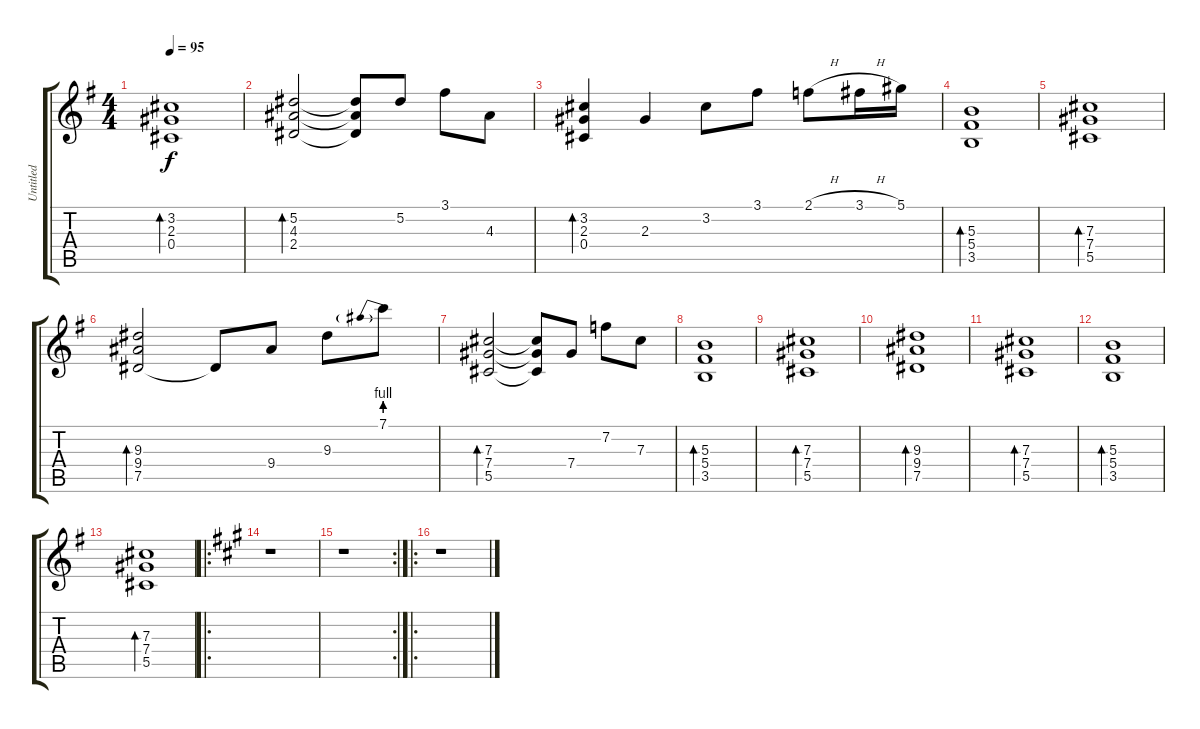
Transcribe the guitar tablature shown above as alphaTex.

\track ("Untitled" "Untitled") {instrument acousticguitarsteel}
\staff {score tabs}
\tuning (Eb4 Bb3 Gb3 Db3 Ab2 Eb2) {hide}
\ts (4 4)
\tempo 95
\clef g2
\ks g
(3.2 2.3 0.4).1{bd 30 dy f} |
(5.2 4.3 2.4).2{bd 30} (5.2{t} 4.3{t} 2.4{t}).8 5.2.8 3.1.8 4.3.8 |
(3.2 2.3 0.4).4{bd 30} 2.3.4 3.2.8 3.1.8 2.1{h}.8 3.1{h}.16 5.1.16 |
(5.3 5.4 3.5).1{bd 30} |
(7.3 7.4 5.5).1{bd 30} |
(9.3 9.4 7.5).2{bd 30} 7.5{t}.8 9.4.8 9.3.8 7.1{be (prebend 0 4 60 4)}.8 |
(7.3 7.4 5.5).2{bd 30} (7.3{t} 7.4{t} 5.5{t}).8 7.4.8 7.2.8 7.3.8 |
(5.3 5.4 3.5).1{bd 30} |
(7.3 7.4 5.5).1{bd 30} |
(9.3 9.4 7.5).1{bd 30} |
(7.3 7.4 5.5).1{bd 30} |
(5.3 5.4 3.5).1{bd 30} |
(7.3 7.4 5.5).1{bd 30} |
\ro
\ks a
r.1 |
\rc 2
r.1 |
\ro
r.1
